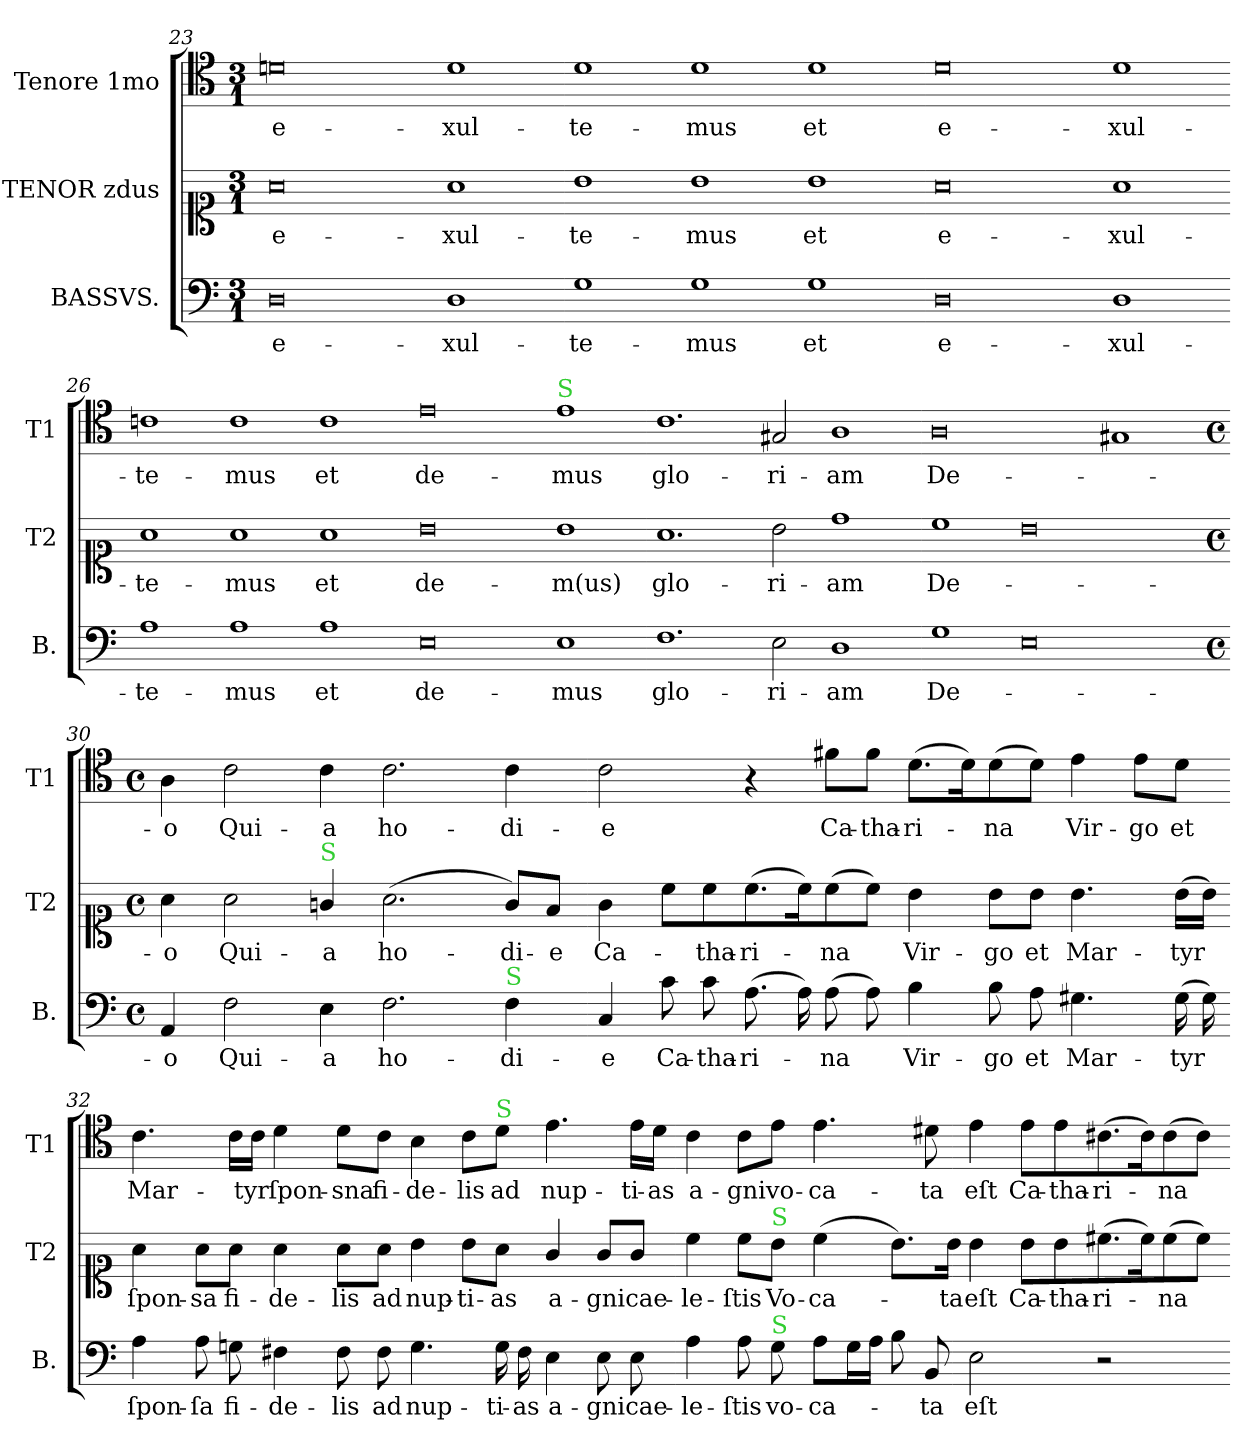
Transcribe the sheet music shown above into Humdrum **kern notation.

**kern	**text	**kern	**text	**kern	**text
*part3	*part3	*part2	*part2	*part1	*part1
*staff3	*staff3	*staff2	*staff2	*staff1	*staff1
*I"BASSVS.	*	*I"TENOR zdus	*	*I"Tenore 1mo	*
*I'B.	*	*I'T2	*	*I'T1	*
*clefF4	*	*clefC1	*	*clefC4	*
*k[]	*	*k[]	*	*k[]	*
*M3/1	*	*M3/1	*	*M3/1	*
=23	=23	=23	=23	=23	=23
0D\	e-	0a\	e-	0dn\	e-
1D\	-xul-	1a\	-xul-	1d\	-xul-
=24-	=24-	=24-	=24-	=24-	=24-
1G\	-te-	1b\	-te-	1d\	-te-
1G\	-mus	1b\	-mus	1d\	-mus
!	!LO:LY:i	!	!LO:LY:i	!	!LO:LY:i
1G\	et	1b\	et	1d\	et
=25-	=25-	=25-	=25-	=25-	=25-
!	!LO:LY:i	!	!LO:LY:i	!	!LO:LY:i
0D\	e-	0a\	e-	0d\	e-
!	!LO:LY:i	!	!LO:LY:i	!	!LO:LY:i
1D\	-xul-	1a\	-xul-	1d\	-xul-
=26-	=26-	=26-	=26-	=26-	=26-
!	!LO:LY:i	!	!LO:LY:i	!	!LO:LY:i
1A\	-te-	1a\	-te-	1cn\	-te-
!	!LO:LY:i	!	!LO:LY:i	!	!LO:LY:i
1A\	-mus	1a\	-mus	1c\	-mus
1A\	et	1a\	et	1c\	et
=27-	=27-	=27-	=27-	=27-	=27-
0E\	de-	0b\	de-	0e\	de-
!	!	!	!	!LO:TX:a:color=limegreen:t=S	!
1E\	-mus	1b\	-m(us)	1e\	-mus
=28-	=28-	=28-	=28-	=28-	=28-
1.F\	glo-	1.a\	glo-	1.c\	glo-
2E\	-ri-	2b\	-ri-	2G#X/	-ri-
1D\	-am	1dd\	-am	1A\	-am
=29-	=29-	=29-	=29-	=29-	=29-
1G\	De-	1cc\	De-	0A\	De-
0E\	.	0b\	.	.	.
.	.	.	.	1G#X/	.
=30-	=30-	=30-	=30-	=30-	=30-
*M2/1	*	*M2/1	*	*M2/1	*
*met(c)	*	*met(c)	*	*met(c)	*
4AA/	-o	4a\	-o	4A\	-o
2F\	Qui-	2a\	Qui-	2c\	Qui-
!	!	!LO:TX:a:color=limegreen:t=S	!	!	!
4E\	-a	4gn/	-a	4c\	-a
2.F\	ho-	(2.a\	ho-	2.c\	ho-
!LO:TX:a:color=limegreen:t=S	!	!	!	!	!
4F\	-di-	8g/L)	-di-	4c\	-di-
.	.	8f/J	-e	.	.
=31-	=31-	=31-	=31-	=31-	=31-
4C/	-e	4g\	Ca-	2c\	-e
8c\	Ca-	8cc\L	.	.	.
8c\	-tha-	8cc\	-tha-	.	.
(8.A\	-ri-	(8.cc\	-ri-	4r	.
16A\)	.	16cc\K)	.	.	.
(8A\	-na	(8cc\	-na	8f#X\L	Ca-
8A\)	.	8cc\J)	.	8f#\J	-tha-
4B\	Vir-	4b\	Vir-	(8.d\L	-ri-
.	.	.	.	16d\K)	.
8B\	-go	8b\L	-go	(8d\	-na
8A\	et	8b\J	et	8d\J)	.
4.G#X\	Mar-	4.b\	Mar-	4e\	Vir-
.	.	.	.	8e\L	-go
(16G#\	-tyr	(16b\LL	-tyr	8d\J	et
16G#\)	.	16b\JJ)	.	.	.
=32-	=32-	=32-	=32-	=32-	=32-
4A\	ſpon-	4a\	ſpon-	4.c\	Mar-
8A\	-ſa	8a\L	-sa	.	.
8Gn\	fi-	8a\J	fi-	16c\LL	.
.	.	.	.	16c\JJ	-tyr
4F#X\	-de-	4a\	-de-	4d\	ſpon-
8F#\	-lis	8a\L	-lis	8d\L	-sna
8F#\	ad	8a\J	ad	8c\J	fi-
4.G\	nup-	4b\	nup-	4B\	-de-
.	.	8b\L	-ti-	8c\L	-lis
!	!	!	!	!LO:TX:a:color=limegreen:t=S	!
16G\	-ti-	8a\J	-as	8d\J	ad
16F#\	-as	.	.	.	.
4E\	a-	4g/	a-	4.e\	nup-
8E\	-gni	8g/L	-gni	.	.
8E\	cae-	8g/J	cae-	16e\LL	-ti-
.	.	.	.	16d\JJ	-as
=33-	=33-	=33-	=33-	=33-	=33-
4A\	-le-	4cc\	-le-	4c\	a-
8A\	-ſtis	8cc\L	-ſtis	8c\L	-gni
!	!	!LO:TX:a:color=limegreen:t=S	!	!	!
!LO:TX:a:color=limegreen:t=S	!	!	!	!	!
8G\	vo-	8b\J	Vo-	8e\J	vo-
8A\L	-ca-	(4cc\	-ca-	4.e\	-ca-
16G\L	.	.	.	.	.
16A\JJ	.	.	.	.	.
8B\	.	8.b\L)	.	.	.
8BB/	-ta	.	.	8d#X\	-ta
.	.	16b\Jk	-ta	.	.
2E\	eſt	4b\	eſt	4e\	eſt
.	.	8b\L	Ca-	8e\L	Ca-
.	.	8b\	-tha-	8e\	-tha-
2r	.	(8.cc#X\	-ri-	(8.c#X\	-ri-
.	.	16cc#\K)	.	16c#\K)	.
.	.	(8cc#\	-na	(8c#\	-na
.	.	8cc#\J)	.	8c#\J)	.
=-	=-	=-	=-	=-	=-
*-	*-	*-	*-	*-	*-
